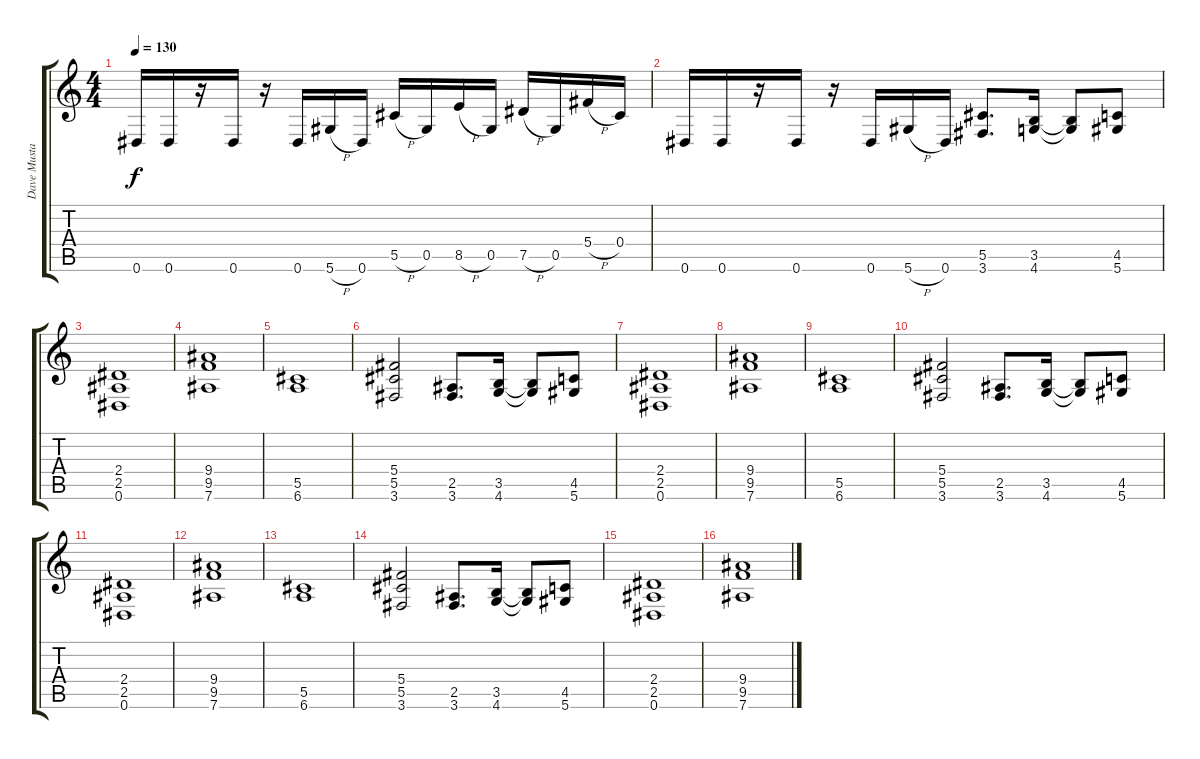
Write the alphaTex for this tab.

\track ("Dave Mustaine" "Dave Musta") {instrument distortionguitar}
\staff {score tabs}
\tuning (Eb4 Bb3 Gb3 Db3 Ab2 Eb2) {hide}
\ts (4 4)
\tempo 130
\clef g2
\ks c
0.6.16{dy f} 0.6.16 r.16 0.6.16 r.16 0.6.16 5.6{h}.16 0.6.16 5.5{h}.16 0.5.16 8.5{h}.16 0.5.16 7.5{h}.16 0.5.16 5.4{h}.16 0.4.16 |
0.6.16 0.6.16 r.16 0.6.16 r.16 0.6.16 5.6{h}.16 0.6.16 (5.5 3.6).8{d} (3.5 4.6).16 (3.5{t} 4.6{t}).8 (4.5 5.6).8 |
(2.4 2.5 0.6).1{balance 8} |
(9.4 9.5 7.6).1 |
(5.5 6.6).1 |
(5.4 5.5 3.6).2 (2.5 3.6).8{d} (3.5 4.6).16 (3.5{t} 4.6{t}).8 (4.5 5.6).8 |
(2.4 2.5 0.6).1 |
(9.4 9.5 7.6).1 |
(5.5 6.6).1 |
(5.4 5.5 3.6).2 (2.5 3.6).8{d} (3.5 4.6).16 (3.5{t} 4.6{t}).8 (4.5 5.6).8 |
(2.4 2.5 0.6).1 |
(9.4 9.5 7.6).1 |
(5.5 6.6).1 |
(5.4 5.5 3.6).2 (2.5 3.6).8{d} (3.5 4.6).16 (3.5{t} 4.6{t}).8 (4.5 5.6).8 |
(2.4 2.5 0.6).1 |
(9.4 9.5 7.6).1
